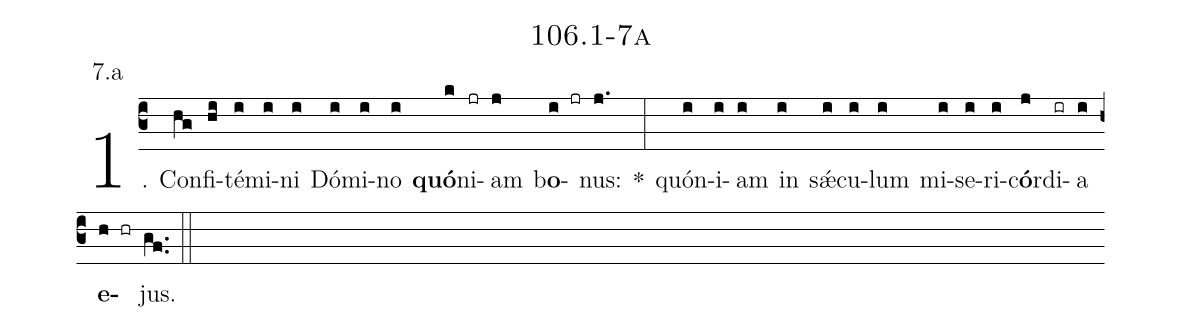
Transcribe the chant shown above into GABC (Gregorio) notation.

name: 106.1-7a;
annotation: 7.a;
%%
(c3)1. Con(hg)fi(hi)té(i)mi(i)ni(i) Dó(i)mi(i)no(i) <b>quó</b>n(k)i(jr)am(j) b<b>o</b>(i jr)nus:(j.) *(:) quón(i)i(i)am(i) in(i) sǽ(i)cu(i)lum(i) mi(i)se(i)ri(i)c<b>ó</b>r(j)di(ir)a(i) <b>e</b>(h hr)jus.(gf..) (::)
